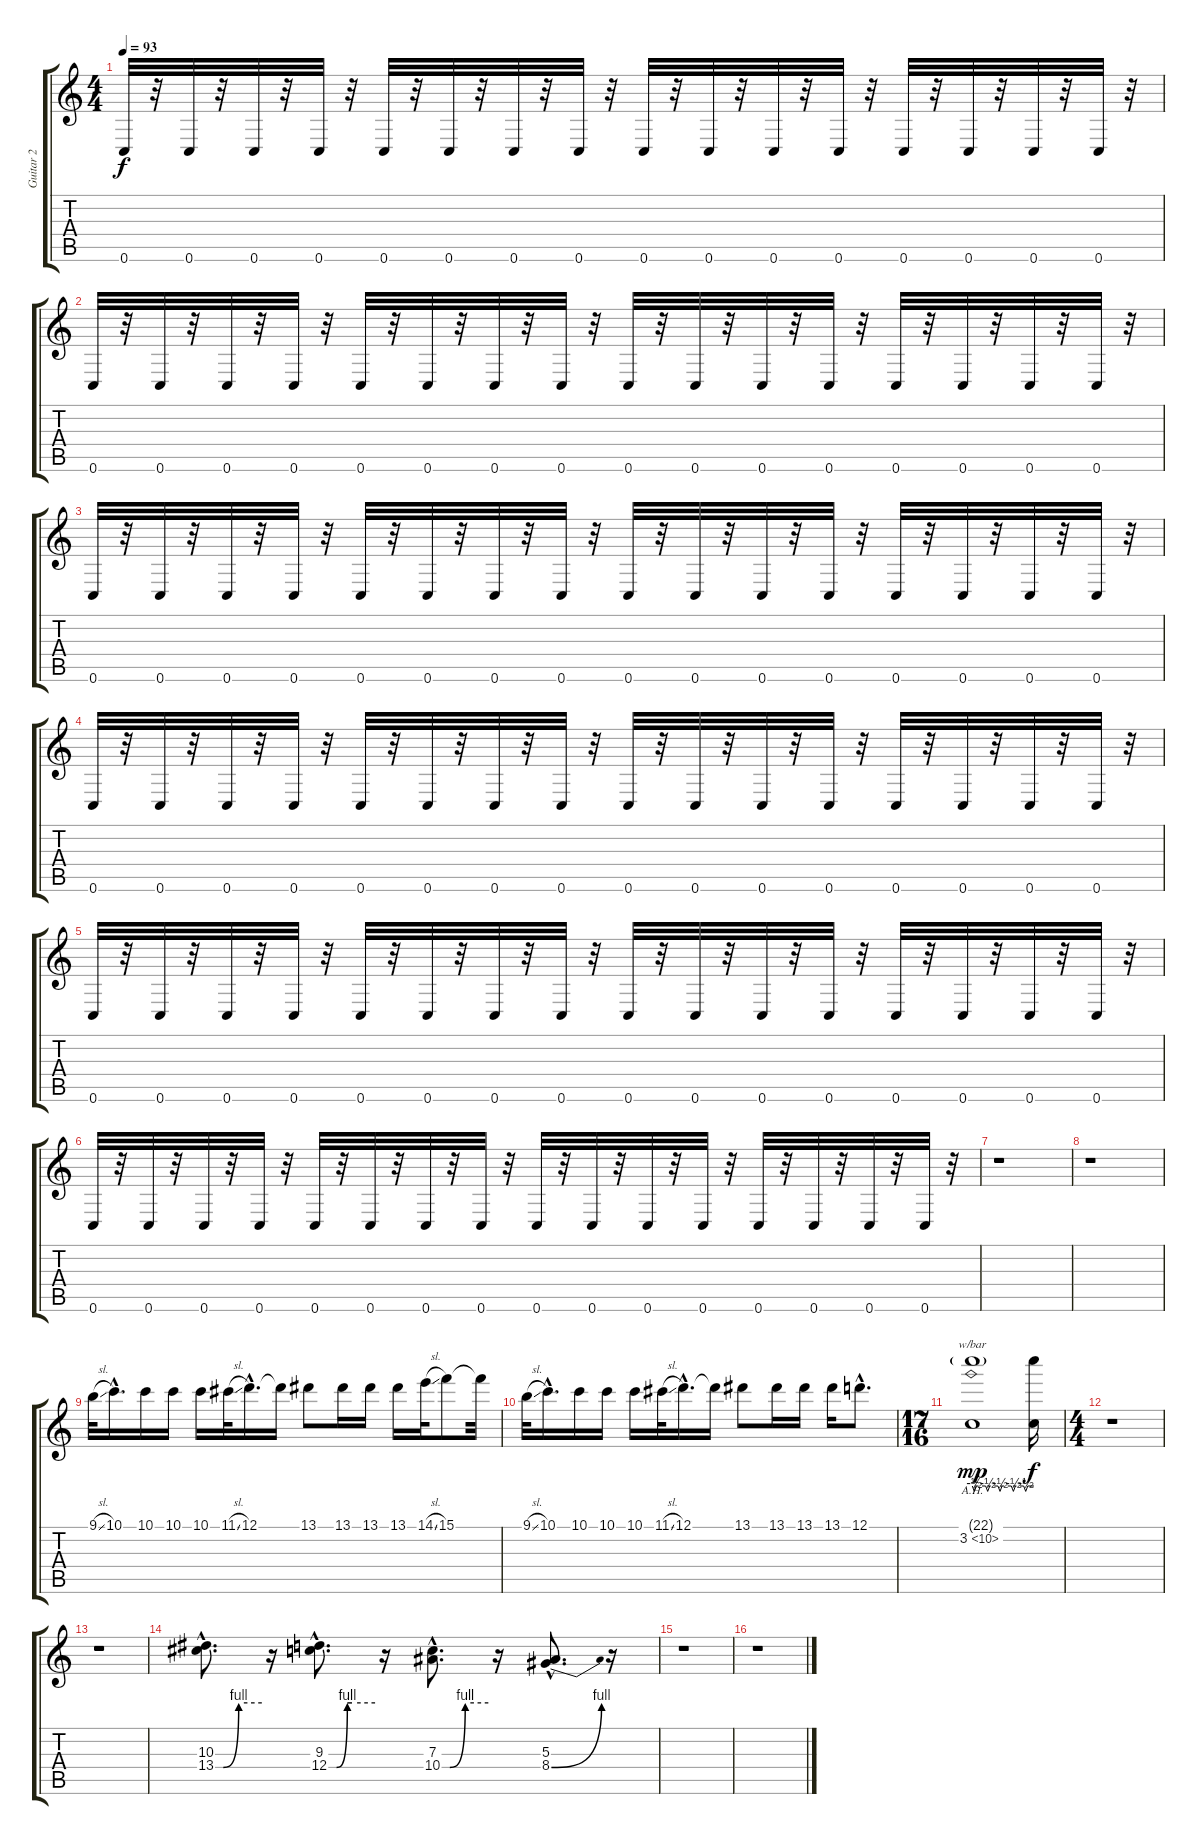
\track ("Guitar 2" "Guitar 2") {instrument distortionguitar}
\staff {score tabs}
\tuning (D4 A3 F3 C3 G2 C2) {hide}
\ts (4 4)
\tempo 93
\clef g2
\ks c
0.6.32{dy f balance 0 instrument distortionguitar} r.32 0.6.32{balance 8} r.32 0.6.32{balance 16} r.32 0.6.32{balance 8} r.32 0.6.32{balance 0} r.32 0.6.32{balance 8} r.32 0.6.32{balance 16} r.32 0.6.32{balance 8} r.32 0.6.32{balance 0} r.32 0.6.32{balance 8} r.32 0.6.32{balance 16} r.32 0.6.32{balance 8} r.32 0.6.32{balance 0} r.32 0.6.32{balance 8} r.32 0.6.32{balance 16} r.32 0.6.32{balance 8} r.32 |
0.6.32{balance 0} r.32 0.6.32{balance 8} r.32 0.6.32{balance 16} r.32 0.6.32{balance 8} r.32 0.6.32{balance 0} r.32 0.6.32{balance 8} r.32 0.6.32{balance 16} r.32 0.6.32{balance 8} r.32 0.6.32{balance 0} r.32 0.6.32{balance 8} r.32 0.6.32{balance 16} r.32 0.6.32{balance 8} r.32 0.6.32{balance 0} r.32 0.6.32{balance 8} r.32 0.6.32{balance 16} r.32 0.6.32{balance 8} r.32 |
0.6.32{balance 0} r.32 0.6.32{balance 8} r.32 0.6.32{balance 16} r.32 0.6.32{balance 8} r.32 0.6.32{balance 0} r.32 0.6.32{balance 8} r.32 0.6.32{balance 16} r.32 0.6.32{balance 8} r.32 0.6.32{balance 0} r.32 0.6.32{balance 8} r.32 0.6.32{balance 16} r.32 0.6.32{balance 8} r.32 0.6.32{balance 0} r.32 0.6.32{balance 8} r.32 0.6.32{balance 16} r.32 0.6.32{balance 8} r.32 |
0.6.32{balance 0} r.32 0.6.32{balance 8} r.32 0.6.32{balance 16} r.32 0.6.32{balance 8} r.32 0.6.32{balance 0} r.32 0.6.32{balance 8} r.32 0.6.32{balance 16} r.32 0.6.32{balance 8} r.32 0.6.32{balance 0} r.32 0.6.32{balance 8} r.32 0.6.32{balance 16} r.32 0.6.32{balance 8} r.32 0.6.32{balance 0} r.32 0.6.32{balance 8} r.32 0.6.32{balance 16} r.32 0.6.32{balance 8} r.32 |
0.6.32{balance 0} r.32 0.6.32{balance 8} r.32 0.6.32{balance 16} r.32 0.6.32{balance 8} r.32 0.6.32{balance 0} r.32 0.6.32{balance 8} r.32 0.6.32{balance 16} r.32 0.6.32{balance 8} r.32 0.6.32{balance 0} r.32 0.6.32{balance 8} r.32 0.6.32{balance 16} r.32 0.6.32{balance 8} r.32 0.6.32{balance 0} r.32 0.6.32{balance 8} r.32 0.6.32{balance 16} r.32 0.6.32{balance 8} r.32 |
0.6.32{balance 0} r.32 0.6.32{balance 8} r.32 0.6.32{balance 16} r.32 0.6.32{balance 8} r.32 0.6.32{balance 0} r.32 0.6.32{balance 8} r.32 0.6.32{balance 16} r.32 0.6.32{balance 8} r.32 0.6.32{balance 0} r.32 0.6.32{balance 8} r.32 0.6.32{balance 16} r.32 0.6.32{balance 8} r.32 0.6.32{balance 0} r.32 0.6.32{balance 8} r.32 0.6.32{balance 16} r.32 0.6.32{balance 8} r.32 |
r.1 |
r.1 |
9.1{sl}.32{volume 13 balance 8} 10.1{hac}.16{d} 10.1.16 10.1.16 10.1.16 11.1{sl}.32 12.1{hac}.16{d} 12.1{t}.16 13.1.8 13.1.16 13.1.16 13.1.16 14.1{sl}.32 15.1.8 15.1{t}.32 |
9.1{sl}.32 10.1{hac}.16{d} 10.1.16 10.1.16 10.1.16 11.1{sl}.32 12.1{hac}.16{d} 12.1{t}.16 13.1.8 13.1.16 13.1.16 13.1.16 12.1{hac}.8{d} |
\ts (17 16)
(22.1{g} 3.2{ah 7}).1{tbe (custom default 0 0 2 -2 4 0 13 0 15 -2 17 0 25 0 27 -2 29 0 38 0 40 -2 42 0 50 0 52 -2 54 0 60 0) dy mp volume 6} (22.1{t} 3.2{t}).16{dy f} |
\ts (4 4)
r.1 |
r.1{volume 11} |
(10.3{hac} 13.4{be (custom 0 0 5 0 10 0 30 4 60 4) hac}).8{d volume 11} r.16 (9.3{hac} 12.4{be (custom 0 0 10 0 24 4 30 4 60 4) hac}).8{d} r.16 (7.3{hac} 10.4{be (custom 0 0 10 0 30 4 60 4) hac}).8{d} r.16 (5.3{hac} 8.4{be (bend 0 0 60 4) hac}).8{d} r.16 |
r.1 |
r.1
